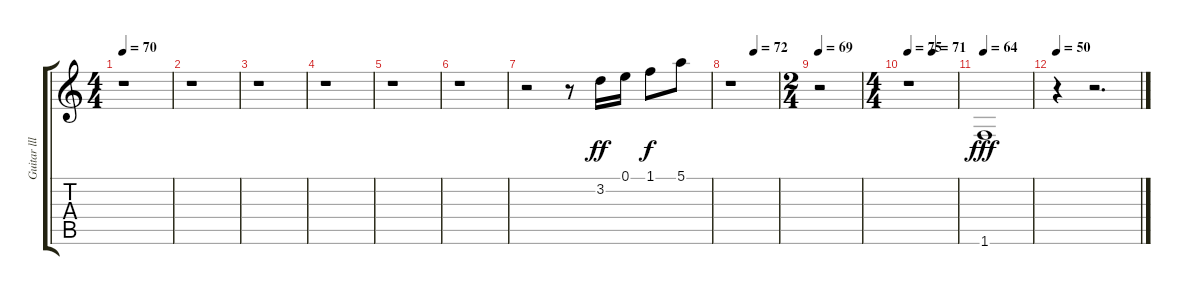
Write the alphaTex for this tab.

\track ("Guitar lll" "Guitar lll") {instrument acousticguitarnylon}
\staff {score tabs}
\tuning (E4 B3 G3 D3 A2 E2) {hide}
\ts (4 4)
\tempo 70
\clef g2
\ks c
r.1{dy ff} |
r.1 |
r.1 |
r.1 |
r.1 |
r.1 |
r.2 r.8 3.2.16{instrument acousticguitarnylon} 0.1.16 1.1.8{dy f} 5.1.8 |
\tempo (72 0.5)
r.1 |
\ts (2 4)
\tempo 69
r.2 |
\ts (4 4)
\tempo 75
\tempo (71 0.5)
r.1 |
\tempo 64
1.6.1{dy fff} |
\tempo 50
r.4 r.2{d}
